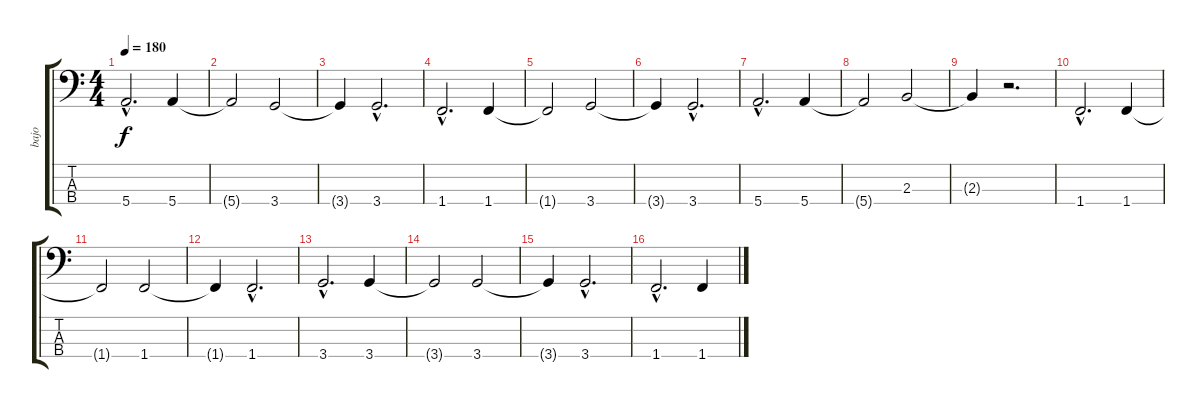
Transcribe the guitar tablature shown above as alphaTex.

\track ("bajo" "bajo") {instrument electricbasspick}
\staff {score tabs}
\tuning (G2 D2 A1 E1) {hide}
\ts (4 4)
\tempo 180
\clef f4
\ks c
5.4{hac}.2{d dy f} 5.4.4 |
5.4{t}.2 3.4.2 |
3.4{t}.4 3.4{hac}.2{d} |
1.4{hac}.2{d} 1.4.4 |
1.4{t}.2 3.4.2 |
3.4{t}.4 3.4{hac}.2{d} |
5.4{hac}.2{d} 5.4.4 |
5.4{t}.2 2.3.2 |
2.3{t}.4 r.2{d} |
1.4{hac}.2{d} 1.4.4 |
1.4{t}.2 1.4.2 |
1.4{t}.4 1.4{hac}.2{d} |
3.4{hac}.2{d} 3.4.4 |
3.4{t}.2 3.4.2 |
3.4{t}.4 3.4{hac}.2{d} |
1.4{hac}.2{d} 1.4.4
